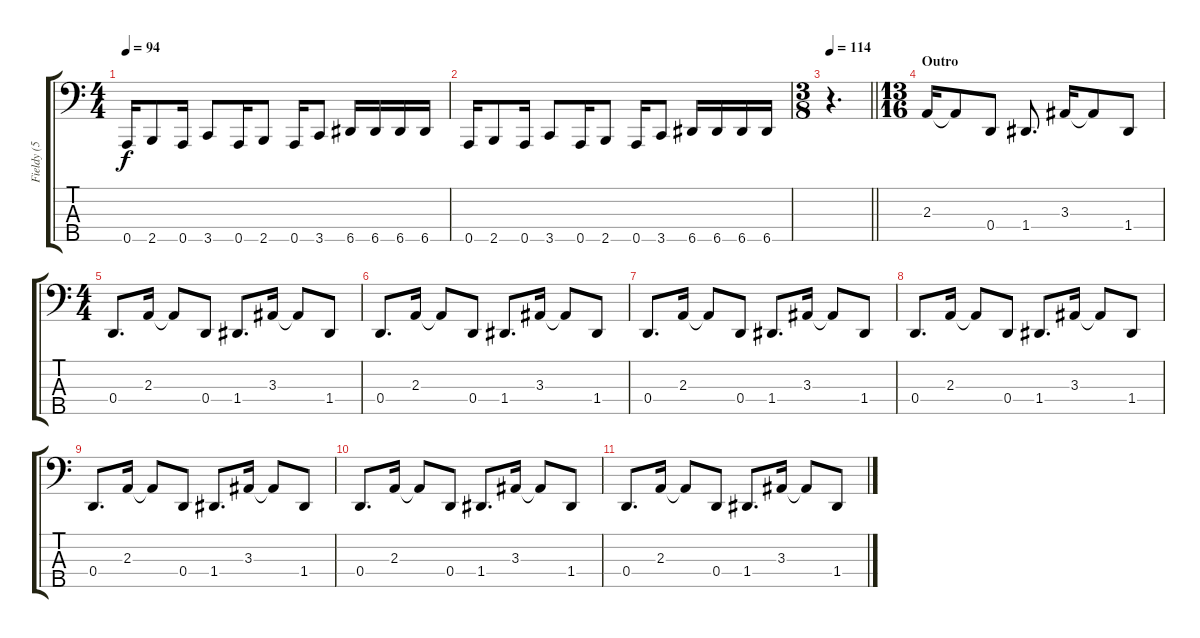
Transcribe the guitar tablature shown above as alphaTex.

\track ("Fieldy (5 String Bass)" "Fieldy (5 ") {instrument slapbass1}
\staff {score tabs}
\tuning (F2 C2 G1 D1 A0) {hide}
\ts (4 4)
\tempo 94
\clef f4
\ks c
0.5.16{dy f} 2.5.8 0.5.16 3.5.8 0.5.16 2.5.8 0.5.16 3.5.8 6.5.16 6.5.16 6.5.16 6.5.16 |
0.5.16 2.5.8 0.5.16 3.5.8 0.5.16 2.5.8 0.5.16 3.5.8 6.5.16 6.5.16 6.5.16 6.5.16 |
\ts (3 8)
\tempo 114
\barLineRight lightlight
r.4{d} |
\ts (13 16)
\section ("" "Outro")
2.3.16 2.3{t}.8 0.4.8 1.4.8{d} 3.3.16 3.3{t}.8 1.4.8 |
\ts (4 4)
0.4.8{d} 2.3.16 2.3{t}.8 0.4.8 1.4.8{d} 3.3.16 3.3{t}.8 1.4.8 |
0.4.8{d} 2.3.16 2.3{t}.8 0.4.8 1.4.8{d} 3.3.16 3.3{t}.8 1.4.8 |
0.4.8{d} 2.3.16 2.3{t}.8 0.4.8 1.4.8{d} 3.3.16 3.3{t}.8 1.4.8 |
0.4.8{d} 2.3.16 2.3{t}.8 0.4.8 1.4.8{d} 3.3.16 3.3{t}.8 1.4.8 |
0.4.8{d} 2.3.16 2.3{t}.8 0.4.8 1.4.8{d} 3.3.16 3.3{t}.8 1.4.8 |
0.4.8{d volume 14} 2.3.16 2.3{t}.8{volume 13} 0.4.8{volume 13} 1.4.8{d volume 12} 3.3.16 3.3{t}.8{volume 12} 1.4.8{volume 10} |
0.4.8{d volume 9} 2.3.16{volume 9} 2.3{t}.8{volume 7} 0.4.8{volume 8} 1.4.8{d volume 8} 3.3.16{volume 6} 3.3{t}.8 1.4.8{volume 0}
